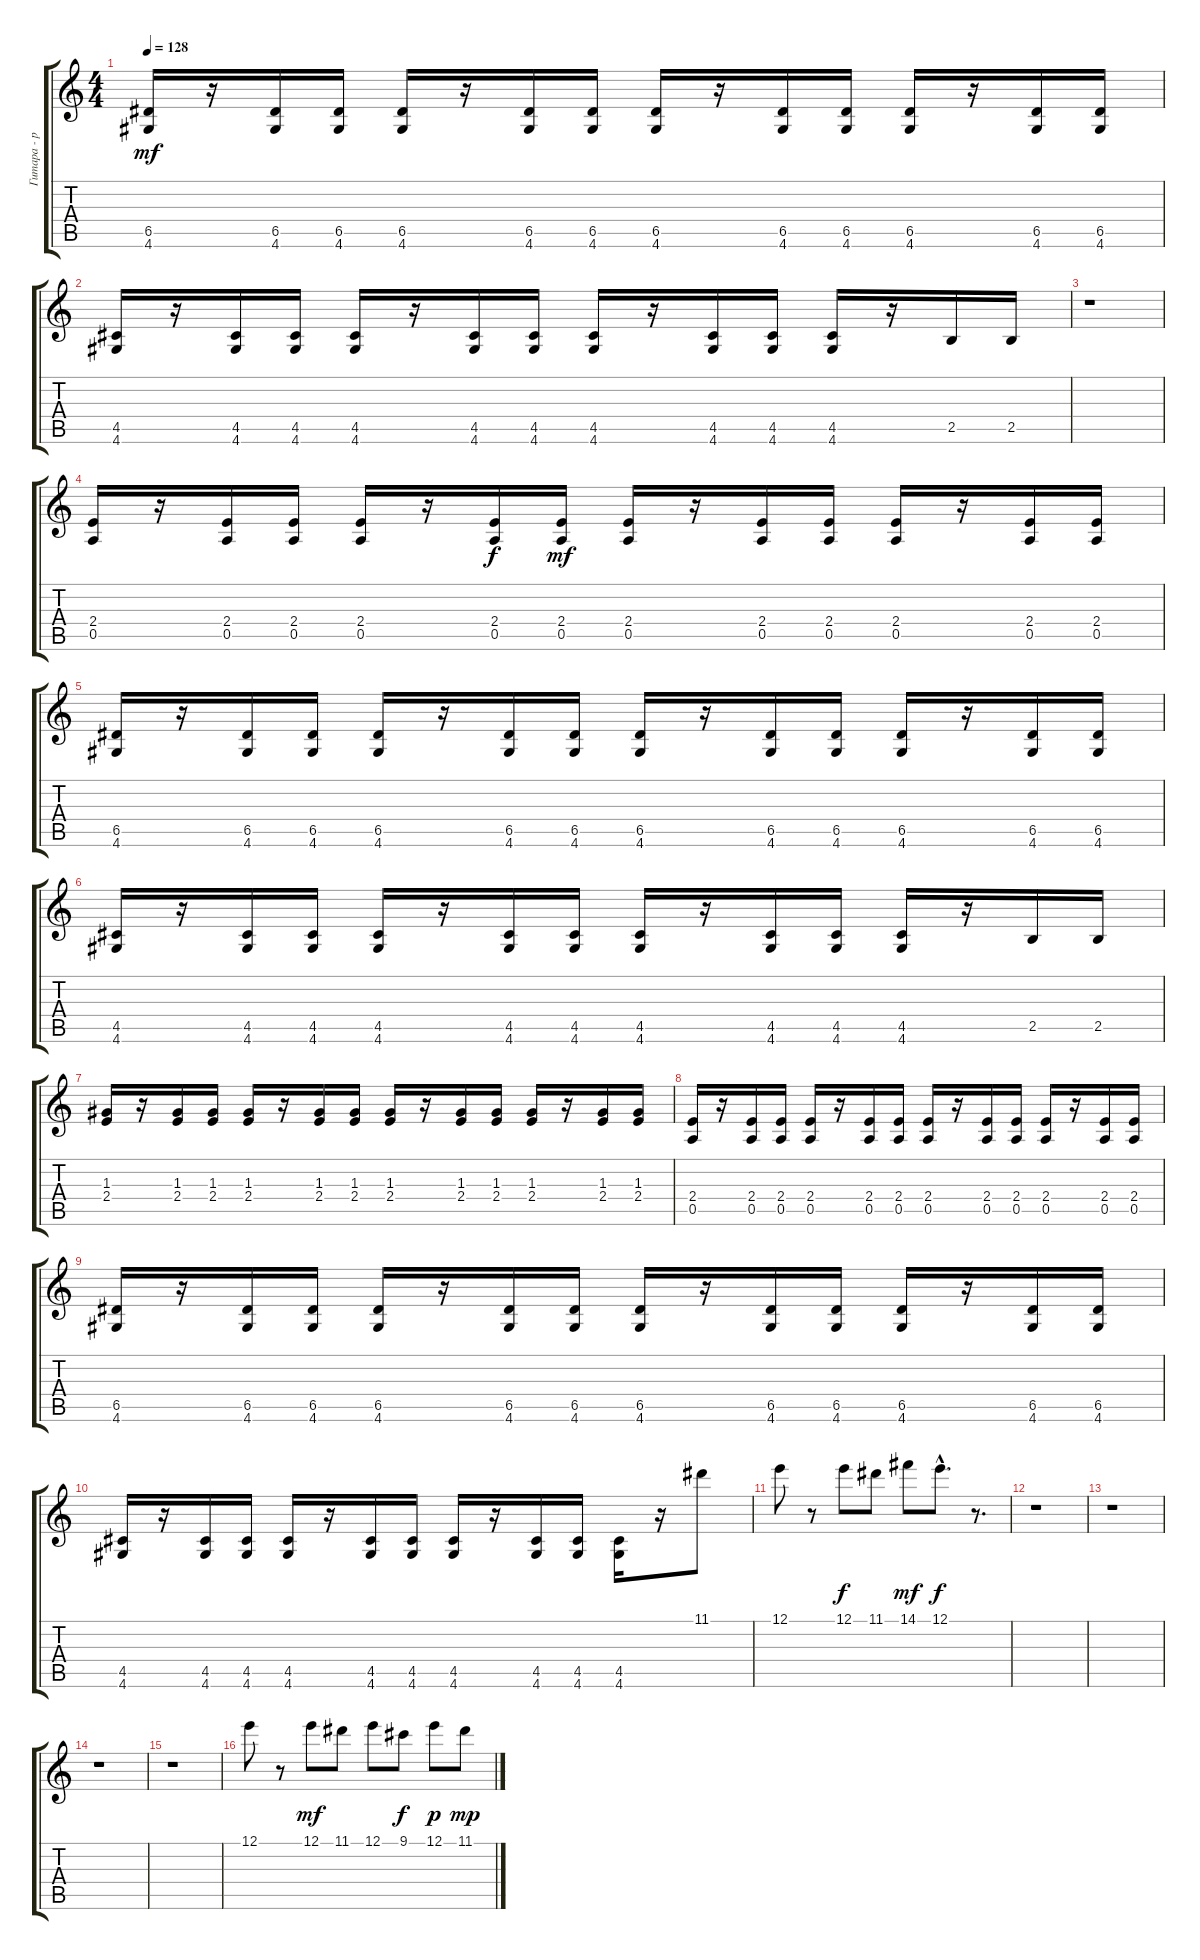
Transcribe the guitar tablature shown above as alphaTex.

\track ("Гитара - ритм" "Гитара - р") {instrument overdrivenguitar}
\staff {score tabs}
\tuning (E4 B3 G3 D3 A2 E2) {hide}
\ts (4 4)
\tempo 128
\clef g2
\ks c
(6.5 4.6).16{dy mf} r.16 (6.5 4.6).16 (6.5 4.6).16 (6.5 4.6).16 r.16 (6.5 4.6).16 (6.5 4.6).16 (6.5 4.6).16 r.16 (6.5 4.6).16 (6.5 4.6).16 (6.5 4.6).16 r.16 (6.5 4.6).16 (6.5 4.6).16 |
(4.5 4.6).16 r.16 (4.5 4.6).16 (4.5 4.6).16 (4.5 4.6).16 r.16 (4.5 4.6).16 (4.5 4.6).16 (4.5 4.6).16 r.16 (4.5 4.6).16 (4.5 4.6).16 (4.5 4.6).16 r.16 2.5.16 2.5.16 |
r.1 |
(2.4 0.5).16 r.16 (2.4 0.5).16 (2.4 0.5).16 (2.4 0.5).16 r.16 (2.4 0.5).16{dy f} (2.4 0.5).16{dy mf} (2.4 0.5).16 r.16 (2.4 0.5).16 (2.4 0.5).16 (2.4 0.5).16 r.16 (2.4 0.5).16 (2.4 0.5).16 |
(6.5 4.6).16 r.16 (6.5 4.6).16 (6.5 4.6).16 (6.5 4.6).16 r.16 (6.5 4.6).16 (6.5 4.6).16 (6.5 4.6).16 r.16 (6.5 4.6).16 (6.5 4.6).16 (6.5 4.6).16 r.16 (6.5 4.6).16 (6.5 4.6).16 |
(4.5 4.6).16 r.16 (4.5 4.6).16 (4.5 4.6).16 (4.5 4.6).16 r.16 (4.5 4.6).16 (4.5 4.6).16 (4.5 4.6).16 r.16 (4.5 4.6).16 (4.5 4.6).16 (4.5 4.6).16 r.16 2.5.16 2.5.16 |
(1.3 2.4).16 r.16 (1.3 2.4).16 (1.3 2.4).16 (1.3 2.4).16 r.16 (1.3 2.4).16 (1.3 2.4).16 (1.3 2.4).16 r.16 (1.3 2.4).16 (1.3 2.4).16 (1.3 2.4).16 r.16 (1.3 2.4).16 (1.3 2.4).16 |
(2.4 0.5).16 r.16 (2.4 0.5).16 (2.4 0.5).16 (2.4 0.5).16 r.16 (2.4 0.5).16 (2.4 0.5).16 (2.4 0.5).16 r.16 (2.4 0.5).16 (2.4 0.5).16 (2.4 0.5).16 r.16 (2.4 0.5).16 (2.4 0.5).16 |
(6.5 4.6).16 r.16 (6.5 4.6).16 (6.5 4.6).16 (6.5 4.6).16 r.16 (6.5 4.6).16 (6.5 4.6).16 (6.5 4.6).16 r.16 (6.5 4.6).16 (6.5 4.6).16 (6.5 4.6).16 r.16 (6.5 4.6).16 (6.5 4.6).16 |
(4.5 4.6).16 r.16 (4.5 4.6).16 (4.5 4.6).16 (4.5 4.6).16 r.16 (4.5 4.6).16 (4.5 4.6).16 (4.5 4.6).16 r.16 (4.5 4.6).16 (4.5 4.6).16 (4.5 4.6).16 r.16 11.1.8 |
12.1.8 r.8 12.1.8{dy f} 11.1.8 14.1.8{dy mf} 12.1{hac}.8{d dy f} r.8{d} |
r.1 |
r.1 |
r.1 |
r.1 |
12.1.8 r.8 12.1.8{dy mf} 11.1.8 12.1.8 9.1.8{dy f} 12.1.8{dy p} 11.1.8{dy mp}
